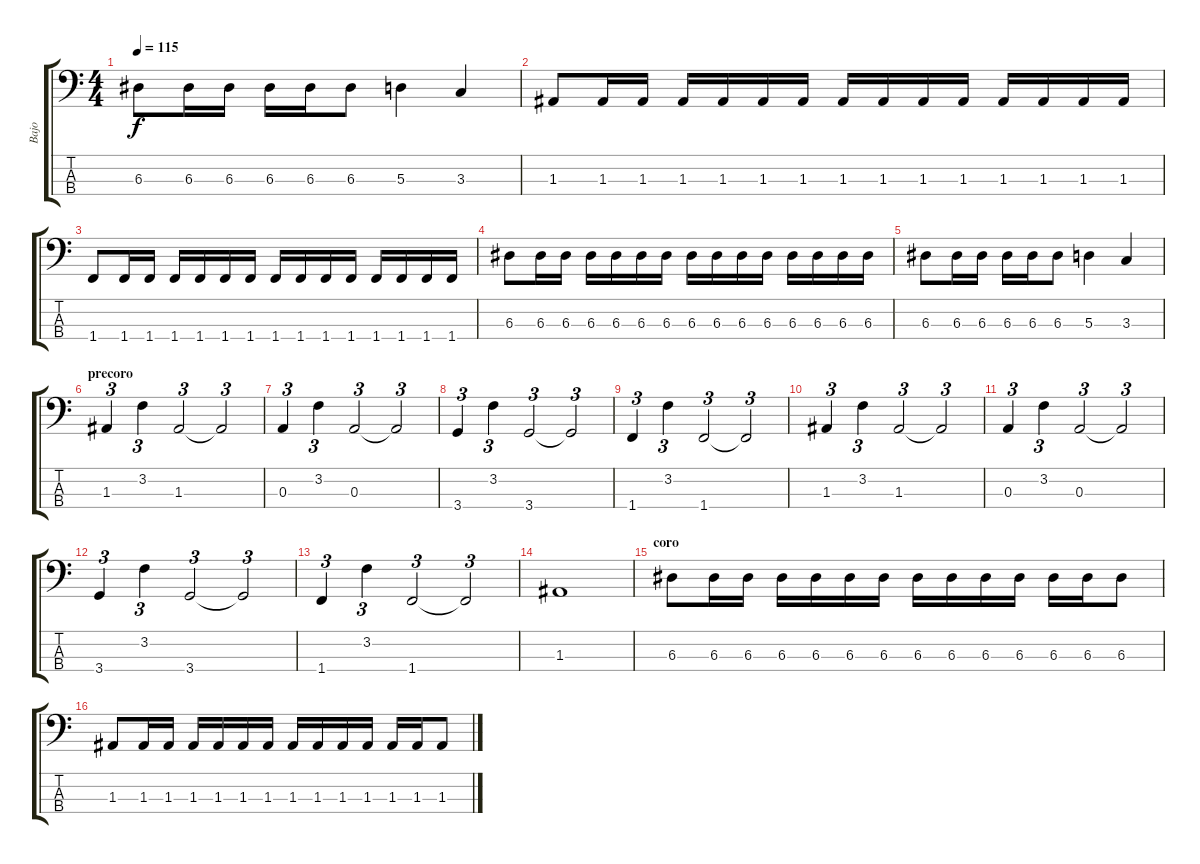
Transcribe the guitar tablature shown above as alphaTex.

\track ("Bajo" "Bajo") {instrument electricbassfinger}
\staff {score tabs}
\tuning (G2 D2 A1 E1) {hide}
\ts (4 4)
\tempo 115
\clef f4
\ks c
6.3.8{dy f} 6.3.16 6.3.16 6.3.16 6.3.16 6.3.8 5.3.4 3.3.4 |
1.3.8 1.3.16 1.3.16 1.3.16 1.3.16 1.3.16 1.3.16 1.3.16 1.3.16 1.3.16 1.3.16 1.3.16 1.3.16 1.3.16 1.3.16 |
1.4.8 1.4.16 1.4.16 1.4.16 1.4.16 1.4.16 1.4.16 1.4.16 1.4.16 1.4.16 1.4.16 1.4.16 1.4.16 1.4.16 1.4.16 |
6.3.8 6.3.16 6.3.16 6.3.16 6.3.16 6.3.16 6.3.16 6.3.16 6.3.16 6.3.16 6.3.16 6.3.16 6.3.16 6.3.16 6.3.16 |
6.3.8 6.3.16 6.3.16 6.3.16 6.3.16 6.3.8 5.3.4 3.3.4 |
\section ("" "precoro")
1.3.4{tu (3 2) volume 7} 3.2.4{tu (3 2)} 1.3.2{tu (3 2)} 1.3{t}.2{tu (3 2)} |
0.3.4{tu (3 2)} 3.2.4{tu (3 2)} 0.3.2{tu (3 2)} 0.3{t}.2{tu (3 2)} |
3.4.4{tu (3 2)} 3.2.4{tu (3 2)} 3.4.2{tu (3 2)} 3.4{t}.2{tu (3 2)} |
1.4.4{tu (3 2)} 3.2.4{tu (3 2)} 1.4.2{tu (3 2)} 1.4{t}.2{tu (3 2)} |
1.3.4{tu (3 2)} 3.2.4{tu (3 2)} 1.3.2{tu (3 2)} 1.3{t}.2{tu (3 2)} |
0.3.4{tu (3 2)} 3.2.4{tu (3 2)} 0.3.2{tu (3 2)} 0.3{t}.2{tu (3 2)} |
3.4.4{tu (3 2)} 3.2.4{tu (3 2)} 3.4.2{tu (3 2)} 3.4{t}.2{tu (3 2)} |
1.4.4{tu (3 2)} 3.2.4{tu (3 2)} 1.4.2{tu (3 2)} 1.4{t}.2{tu (3 2)} |
1.3.1 |
\section ("" "coro")
6.3.8{volume 15} 6.3.16 6.3.16 6.3.16 6.3.16 6.3.16 6.3.16 6.3.16 6.3.16 6.3.16 6.3.16 6.3.16 6.3.16 6.3.8 |
1.3.8 1.3.16 1.3.16 1.3.16 1.3.16 1.3.16 1.3.16 1.3.16 1.3.16 1.3.16 1.3.16 1.3.16 1.3.16 1.3.8
